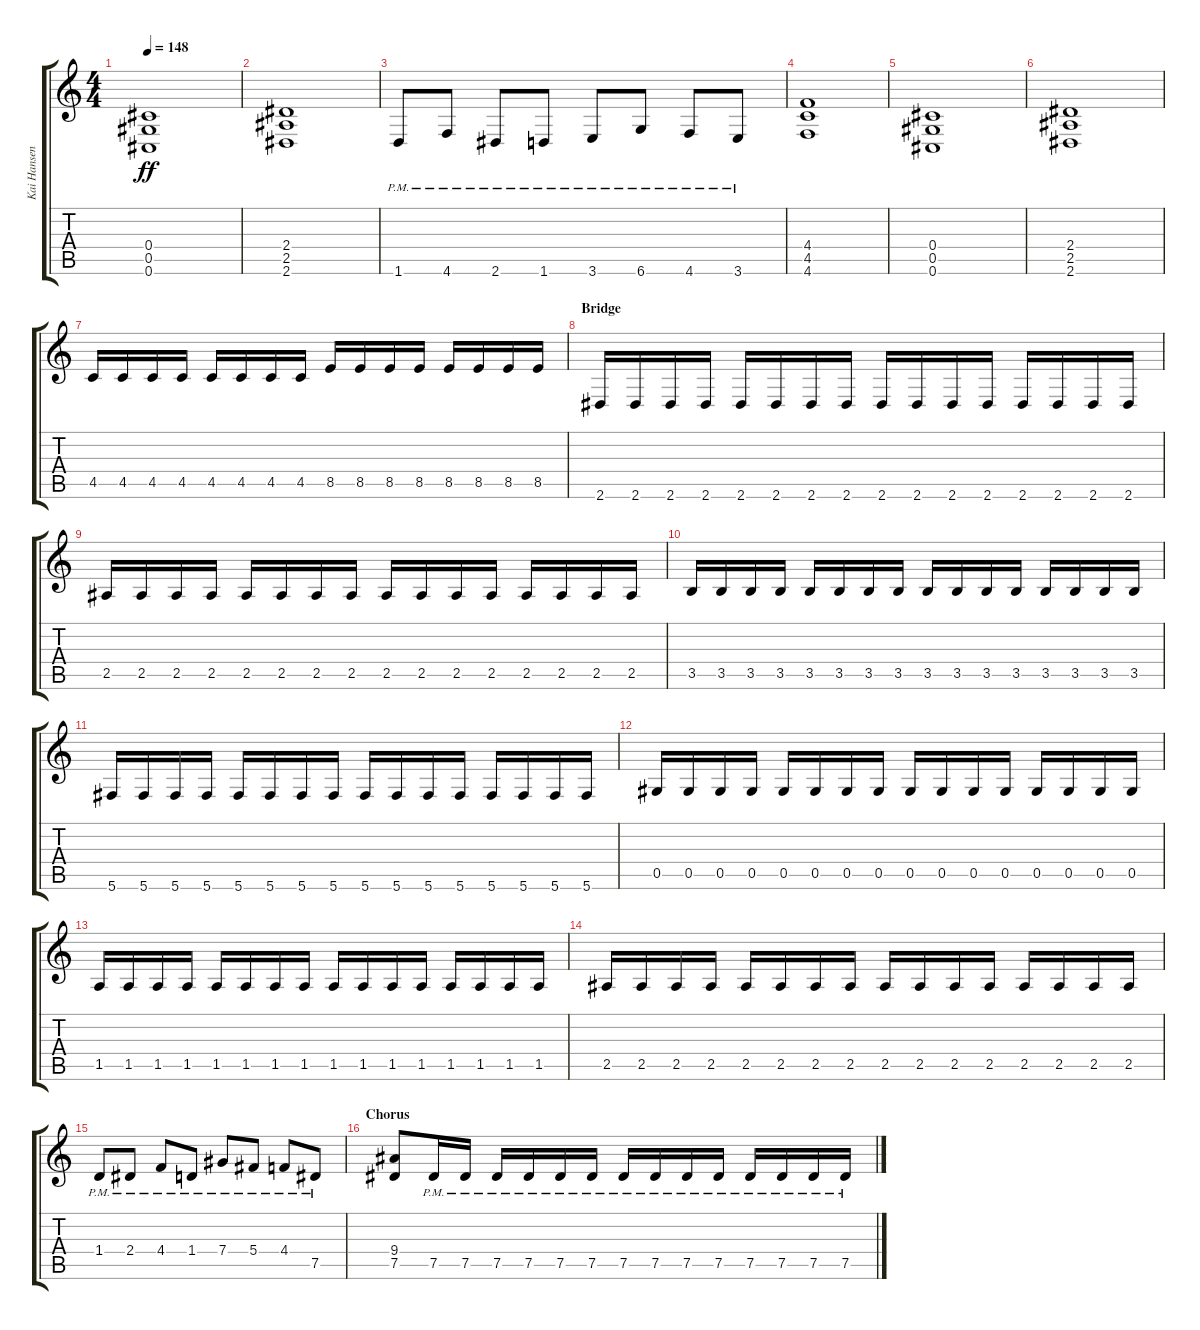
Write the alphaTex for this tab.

\track ("Kai Hansen<Guitar>" "Kai Hansen") {instrument distortionguitar}
\staff {score tabs}
\tuning (Eb4 Bb3 Gb3 Db3 Ab2 Db2) {hide}
\ts (4 4)
\tempo 148
\clef g2
\ks c
(0.4 0.5 0.6).1{dy ff} |
(2.4 2.5 2.6).1 |
1.6{pm}.8 4.6{pm}.8 2.6{pm}.8 1.6{pm}.8 3.6{pm}.8 6.6{pm}.8 4.6{pm}.8 3.6{pm}.8 |
(4.4 4.5 4.6).1 |
(0.4 0.5 0.6).1 |
(2.4 2.5 2.6).1 |
4.5.16 4.5.16 4.5.16 4.5.16 4.5.16 4.5.16 4.5.16 4.5.16 8.5.16 8.5.16 8.5.16 8.5.16 8.5.16 8.5.16 8.5.16 8.5.16 |
\section ("" "Bridge")
2.6.16 2.6.16 2.6.16 2.6.16 2.6.16 2.6.16 2.6.16 2.6.16 2.6.16 2.6.16 2.6.16 2.6.16 2.6.16 2.6.16 2.6.16 2.6.16 |
2.5.16 2.5.16 2.5.16 2.5.16 2.5.16 2.5.16 2.5.16 2.5.16 2.5.16 2.5.16 2.5.16 2.5.16 2.5.16 2.5.16 2.5.16 2.5.16 |
3.5.16 3.5.16 3.5.16 3.5.16 3.5.16 3.5.16 3.5.16 3.5.16 3.5.16 3.5.16 3.5.16 3.5.16 3.5.16 3.5.16 3.5.16 3.5.16 |
5.6.16 5.6.16 5.6.16 5.6.16 5.6.16 5.6.16 5.6.16 5.6.16 5.6.16 5.6.16 5.6.16 5.6.16 5.6.16 5.6.16 5.6.16 5.6.16 |
0.5.16 0.5.16 0.5.16 0.5.16 0.5.16 0.5.16 0.5.16 0.5.16 0.5.16 0.5.16 0.5.16 0.5.16 0.5.16 0.5.16 0.5.16 0.5.16 |
1.5.16 1.5.16 1.5.16 1.5.16 1.5.16 1.5.16 1.5.16 1.5.16 1.5.16 1.5.16 1.5.16 1.5.16 1.5.16 1.5.16 1.5.16 1.5.16 |
2.5.16 2.5.16 2.5.16 2.5.16 2.5.16 2.5.16 2.5.16 2.5.16 2.5.16 2.5.16 2.5.16 2.5.16 2.5.16 2.5.16 2.5.16 2.5.16 |
1.4{pm}.8 2.4{pm}.8 4.4{pm}.8 1.4{pm}.8 7.4{pm}.8 5.4{pm}.8 4.4{pm}.8 7.5{pm}.8 |
\section ("" "Chorus")
(9.4 7.5).8 7.5{pm}.16 7.5{pm}.16 7.5{pm}.16 7.5{pm}.16 7.5{pm}.16 7.5{pm}.16 7.5{pm}.16 7.5{pm}.16 7.5{pm}.16 7.5{pm}.16 7.5{pm}.16 7.5{pm}.16 7.5{pm}.16 7.5{pm}.16
